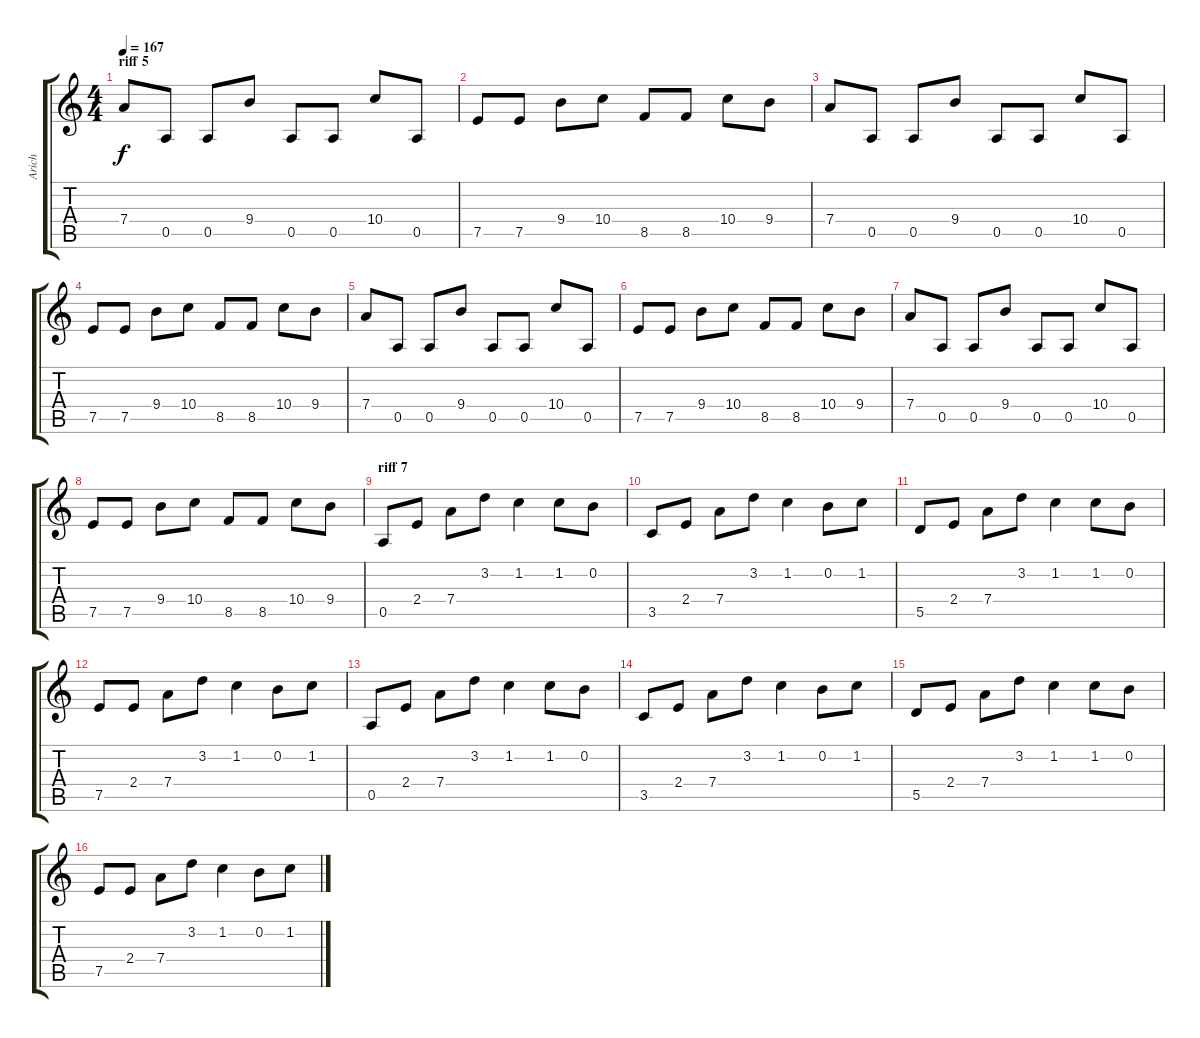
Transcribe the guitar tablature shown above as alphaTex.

\track ("Arich" "Arich") {instrument overdrivenguitar}
\staff {score tabs}
\tuning (E4 B3 G3 D3 A2 E2) {hide}
\ts (4 4)
\section ("" "riff 5")
\tempo 167
\clef g2
\ks c
7.4.8{dy f} 0.5.8 0.5.8 9.4.8 0.5.8 0.5.8 10.4.8 0.5.8 |
7.5.8 7.5.8 9.4.8 10.4.8 8.5.8 8.5.8 10.4.8 9.4.8 |
7.4.8 0.5.8 0.5.8 9.4.8 0.5.8 0.5.8 10.4.8 0.5.8 |
7.5.8 7.5.8 9.4.8 10.4.8 8.5.8 8.5.8 10.4.8 9.4.8 |
7.4.8 0.5.8 0.5.8 9.4.8 0.5.8 0.5.8 10.4.8 0.5.8 |
7.5.8 7.5.8 9.4.8 10.4.8 8.5.8 8.5.8 10.4.8 9.4.8 |
7.4.8 0.5.8 0.5.8 9.4.8 0.5.8 0.5.8 10.4.8 0.5.8 |
7.5.8 7.5.8 9.4.8 10.4.8 8.5.8 8.5.8 10.4.8 9.4.8 |
\section ("" "riff 7")
0.5.8 2.4.8 7.4.8 3.2.8{volume 16 instrument guitarharmonics} 1.2.4 1.2.8 0.2.8 |
3.5.8{volume 14 instrument overdrivenguitar} 2.4.8 7.4.8 3.2.8{volume 16 instrument guitarharmonics} 1.2.4 0.2.8 1.2.8 |
5.5.8{volume 14 instrument overdrivenguitar} 2.4.8 7.4.8 3.2.8{volume 16 instrument guitarharmonics} 1.2.4 1.2.8 0.2.8 |
7.5.8{volume 14 instrument overdrivenguitar} 2.4.8 7.4.8 3.2.8{volume 14 instrument guitarharmonics} 1.2.4 0.2.8 1.2.8 |
0.5.8{instrument overdrivenguitar} 2.4.8 7.4.8 3.2.8{volume 16 instrument guitarharmonics} 1.2.4 1.2.8 0.2.8 |
3.5.8{volume 14 instrument overdrivenguitar} 2.4.8 7.4.8 3.2.8{volume 16 instrument guitarharmonics} 1.2.4 0.2.8 1.2.8 |
5.5.8{volume 14 instrument overdrivenguitar} 2.4.8 7.4.8 3.2.8{volume 16 instrument guitarharmonics} 1.2.4 1.2.8 0.2.8 |
7.5.8{volume 14 instrument overdrivenguitar} 2.4.8 7.4.8 3.2.8{volume 14 instrument guitarharmonics} 1.2.4 0.2.8 1.2.8
